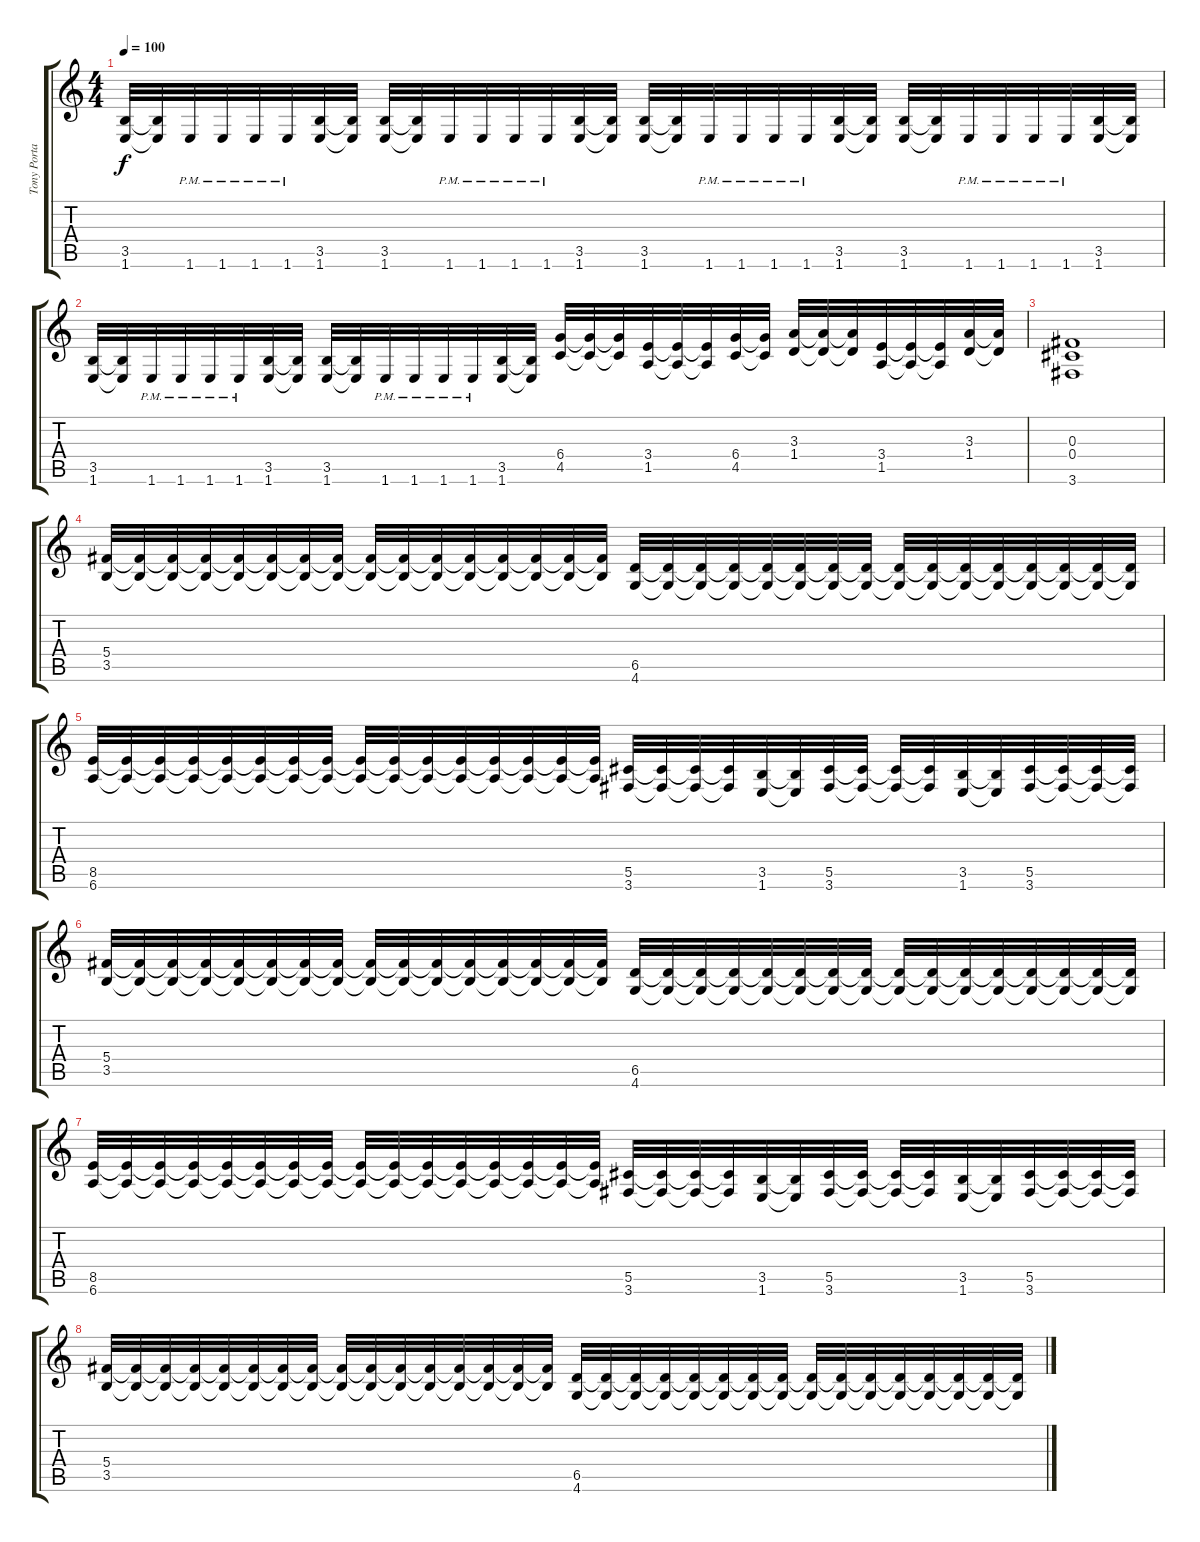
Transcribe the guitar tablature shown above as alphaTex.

\track ("Tony Portaro" "Tony Porta") {instrument overdrivenguitar}
\staff {score tabs}
\tuning (Eb4 Bb3 Gb3 Db3 Ab2 Eb2) {hide}
\ts (4 4)
\tempo 100
\clef g2
\ks c
(3.5 1.6).32{dy f} (3.5{t} 1.6{t}).32 1.6{pm}.32 1.6{pm}.32 1.6{pm}.32 1.6{pm}.32 (3.5 1.6).32 (3.5{t} 1.6{t}).32 (3.5 1.6).32 (3.5{t} 1.6{t}).32 1.6{pm}.32 1.6{pm}.32 1.6{pm}.32 1.6{pm}.32 (3.5 1.6).32 (3.5{t} 1.6{t}).32 (3.5 1.6).32 (3.5{t} 1.6{t}).32 1.6{pm}.32 1.6{pm}.32 1.6{pm}.32 1.6{pm}.32 (3.5 1.6).32 (3.5{t} 1.6{t}).32 (3.5 1.6).32 (3.5{t} 1.6{t}).32 1.6{pm}.32 1.6{pm}.32 1.6{pm}.32 1.6{pm}.32 (3.5 1.6).32 (3.5{t} 1.6{t}).32 |
(3.5 1.6).32 (3.5{t} 1.6{t}).32 1.6{pm}.32 1.6{pm}.32 1.6{pm}.32 1.6{pm}.32 (3.5 1.6).32 (3.5{t} 1.6{t}).32 (3.5 1.6).32 (3.5{t} 1.6{t}).32 1.6{pm}.32 1.6{pm}.32 1.6{pm}.32 1.6{pm}.32 (3.5 1.6).32 (3.5{t} 1.6{t}).32 (6.4 4.5).32 (6.4{t} 4.5{t}).32 (6.4{t} 4.5{t}).32 (3.4 1.5).32 (3.4{t} 1.5{t}).32 (3.4{t} 1.5{t}).32 (6.4 4.5).32 (6.4{t} 4.5{t}).32 (3.3 1.4).32 (3.3{t} 1.4{t}).32 (3.3{t} 1.4{t}).32 (3.4 1.5).32 (3.4{t} 1.5{t}).32 (3.4{t} 1.5{t}).32 (3.3 1.4).32 (3.3{t} 1.4{t}).32 |
(0.3 0.4 3.6).1 |
(5.4 3.5).32 (5.4{t} 3.5{t}).32 (5.4{t} 3.5{t}).32 (5.4{t} 3.5{t}).32 (5.4{t} 3.5{t}).32 (5.4{t} 3.5{t}).32 (5.4{t} 3.5{t}).32 (5.4{t} 3.5{t}).32 (5.4{t} 3.5{t}).32 (5.4{t} 3.5{t}).32 (5.4{t} 3.5{t}).32 (5.4{t} 3.5{t}).32 (5.4{t} 3.5{t}).32 (5.4{t} 3.5{t}).32 (5.4{t} 3.5{t}).32 (5.4{t} 3.5{t}).32 (6.5 4.6).32 (6.5{t} 4.6{t}).32 (6.5{t} 4.6{t}).32 (6.5{t} 4.6{t}).32 (6.5{t} 4.6{t}).32 (6.5{t} 4.6{t}).32 (6.5{t} 4.6{t}).32 (6.5{t} 4.6{t}).32 (6.5{t} 4.6{t}).32 (6.5{t} 4.6{t}).32 (6.5{t} 4.6{t}).32 (6.5{t} 4.6{t}).32 (6.5{t} 4.6{t}).32 (6.5{t} 4.6{t}).32 (6.5{t} 4.6{t}).32 (6.5{t} 4.6{t}).32 |
(8.5 6.6).32 (8.5{t} 6.6{t}).32 (8.5{t} 6.6{t}).32 (8.5{t} 6.6{t}).32 (8.5{t} 6.6{t}).32 (8.5{t} 6.6{t}).32 (8.5{t} 6.6{t}).32 (8.5{t} 6.6{t}).32 (8.5{t} 6.6{t}).32 (8.5{t} 6.6{t}).32 (8.5{t} 6.6{t}).32 (8.5{t} 6.6{t}).32 (8.5{t} 6.6{t}).32 (8.5{t} 6.6{t}).32 (8.5{t} 6.6{t}).32 (8.5{t} 6.6{t}).32 (5.5 3.6).32 (5.5{t} 3.6{t}).32 (5.5{t} 3.6{t}).32 (5.5{t} 3.6{t}).32 (3.5 1.6).32 (3.5{t} 1.6{t}).32 (5.5 3.6).32 (5.5{t} 3.6{t}).32 (5.5{t} 3.6{t}).32 (5.5{t} 3.6{t}).32 (3.5 1.6).32 (3.5{t} 1.6{t}).32 (5.5 3.6).32 (5.5{t} 3.6{t}).32 (5.5{t} 3.6{t}).32 (5.5{t} 3.6{t}).32 |
(5.4 3.5).32 (5.4{t} 3.5{t}).32 (5.4{t} 3.5{t}).32 (5.4{t} 3.5{t}).32 (5.4{t} 3.5{t}).32 (5.4{t} 3.5{t}).32 (5.4{t} 3.5{t}).32 (5.4{t} 3.5{t}).32 (5.4{t} 3.5{t}).32 (5.4{t} 3.5{t}).32 (5.4{t} 3.5{t}).32 (5.4{t} 3.5{t}).32 (5.4{t} 3.5{t}).32 (5.4{t} 3.5{t}).32 (5.4{t} 3.5{t}).32 (5.4{t} 3.5{t}).32 (6.5 4.6).32 (6.5{t} 4.6{t}).32 (6.5{t} 4.6{t}).32 (6.5{t} 4.6{t}).32 (6.5{t} 4.6{t}).32 (6.5{t} 4.6{t}).32 (6.5{t} 4.6{t}).32 (6.5{t} 4.6{t}).32 (6.5{t} 4.6{t}).32 (6.5{t} 4.6{t}).32 (6.5{t} 4.6{t}).32 (6.5{t} 4.6{t}).32 (6.5{t} 4.6{t}).32 (6.5{t} 4.6{t}).32 (6.5{t} 4.6{t}).32 (6.5{t} 4.6{t}).32 |
(8.5 6.6).32 (8.5{t} 6.6{t}).32 (8.5{t} 6.6{t}).32 (8.5{t} 6.6{t}).32 (8.5{t} 6.6{t}).32 (8.5{t} 6.6{t}).32 (8.5{t} 6.6{t}).32 (8.5{t} 6.6{t}).32 (8.5{t} 6.6{t}).32 (8.5{t} 6.6{t}).32 (8.5{t} 6.6{t}).32 (8.5{t} 6.6{t}).32 (8.5{t} 6.6{t}).32 (8.5{t} 6.6{t}).32 (8.5{t} 6.6{t}).32 (8.5{t} 6.6{t}).32 (5.5 3.6).32 (5.5{t} 3.6{t}).32 (5.5{t} 3.6{t}).32 (5.5{t} 3.6{t}).32 (3.5 1.6).32 (3.5{t} 1.6{t}).32 (5.5 3.6).32 (5.5{t} 3.6{t}).32 (5.5{t} 3.6{t}).32 (5.5{t} 3.6{t}).32 (3.5 1.6).32 (3.5{t} 1.6{t}).32 (5.5 3.6).32 (5.5{t} 3.6{t}).32 (5.5{t} 3.6{t}).32 (5.5{t} 3.6{t}).32 |
(5.4 3.5).32 (5.4{t} 3.5{t}).32 (5.4{t} 3.5{t}).32 (5.4{t} 3.5{t}).32 (5.4{t} 3.5{t}).32 (5.4{t} 3.5{t}).32 (5.4{t} 3.5{t}).32 (5.4{t} 3.5{t}).32 (5.4{t} 3.5{t}).32 (5.4{t} 3.5{t}).32 (5.4{t} 3.5{t}).32 (5.4{t} 3.5{t}).32 (5.4{t} 3.5{t}).32 (5.4{t} 3.5{t}).32 (5.4{t} 3.5{t}).32 (5.4{t} 3.5{t}).32 (6.5 4.6).32 (6.5{t} 4.6{t}).32 (6.5{t} 4.6{t}).32 (6.5{t} 4.6{t}).32 (6.5{t} 4.6{t}).32 (6.5{t} 4.6{t}).32 (6.5{t} 4.6{t}).32 (6.5{t} 4.6{t}).32 (6.5{t} 4.6{t}).32 (6.5{t} 4.6{t}).32 (6.5{t} 4.6{t}).32 (6.5{t} 4.6{t}).32 (6.5{t} 4.6{t}).32 (6.5{t} 4.6{t}).32 (6.5{t} 4.6{t}).32 (6.5{t} 4.6{t}).32
